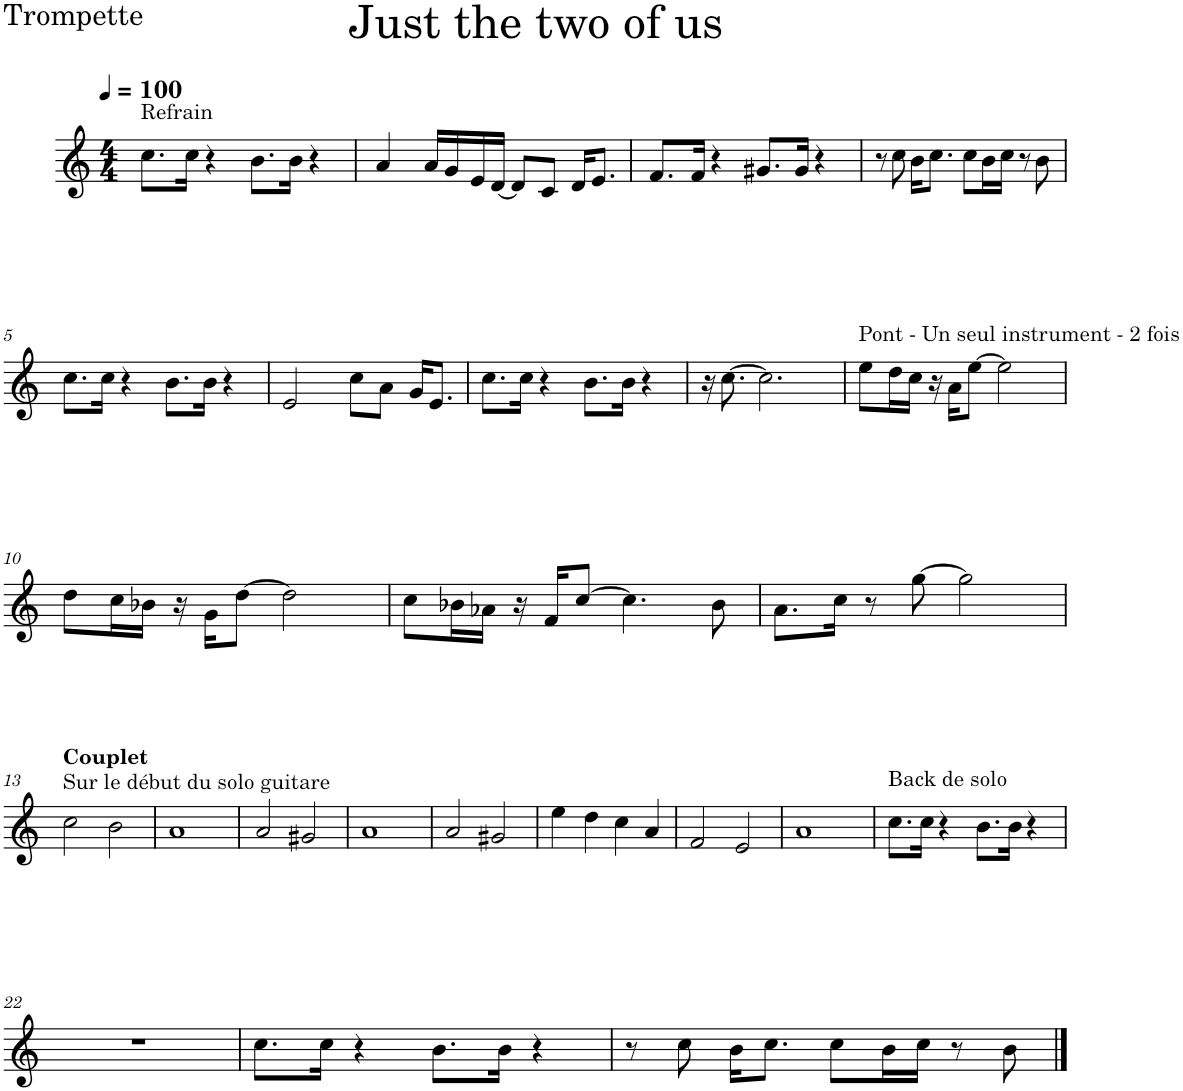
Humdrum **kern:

**kern
*part1
*staff1
*I"Trompette en Sib
*I'Tromp. en Sib
*clefG2
*Trd1c2
*k[]
*M4/4
=1
8.cc\L
16cc\Jk
4r
8.b\L
16b\Jk
4r
=2
4a/
16a/LL
16g/
16e/
[16d/JJ
8d/L]
8c/J
16d/KL
8.e/J
=3
8.f/L
16f/Jk
4r
8.g#X/L
16g#/Jk
4r
=4
8r
8cc\
16b\KL
8.cc\J
8cc\L
16b\L
16cc\JJ
8r
8b\
!!LO:LB:g=z
=5
8.cc\L
16cc\Jk
4r
8.b\L
16b\Jk
4r
=6
2e/
8cc\L
8a\J
16g/KL
8.e/J
=7
8.cc\L
16cc\Jk
4r
8.b\L
16b\Jk
4r
=8
16r
[8.cc\
2.cc\]
=9
8ee\L
16dd\L
16cc\JJ
16r
16a\KL
[8ee\J
2ee\]
!!LO:LB:g=z
=10
8dd\L
16cc\L
16b-X\JJ
16r
16g\KL
[8dd\J
2dd\]
=11
8cc\L
16b-X\L
16a-X\JJ
16r
16f/KL
[8cc/J
4.cc\]
8b-\
=12
8.a\L
16cc\Jk
8r
[8gg\
2gg\]
!!LO:LB:g=z
=13
2cc\
2b\
=14
1a
=15
2a/
2g#X/
=16
1a
=17
2a/
2g#X/
=18
4ee\
4dd\
4cc\
4a/
=19
2f/
2e/
=20
1a
=21
8.cc\L
16cc\Jk
4r
8.b\L
16b\Jk
4r
!!LO:LB:g=z
=22
1r
=23
8.cc\L
16cc\Jk
4r
8.b\L
16b\Jk
4r
=24
8r
8cc\
16b\KL
8.cc\J
8cc\L
16b\L
16cc\JJ
8r
8b\
==
*-
